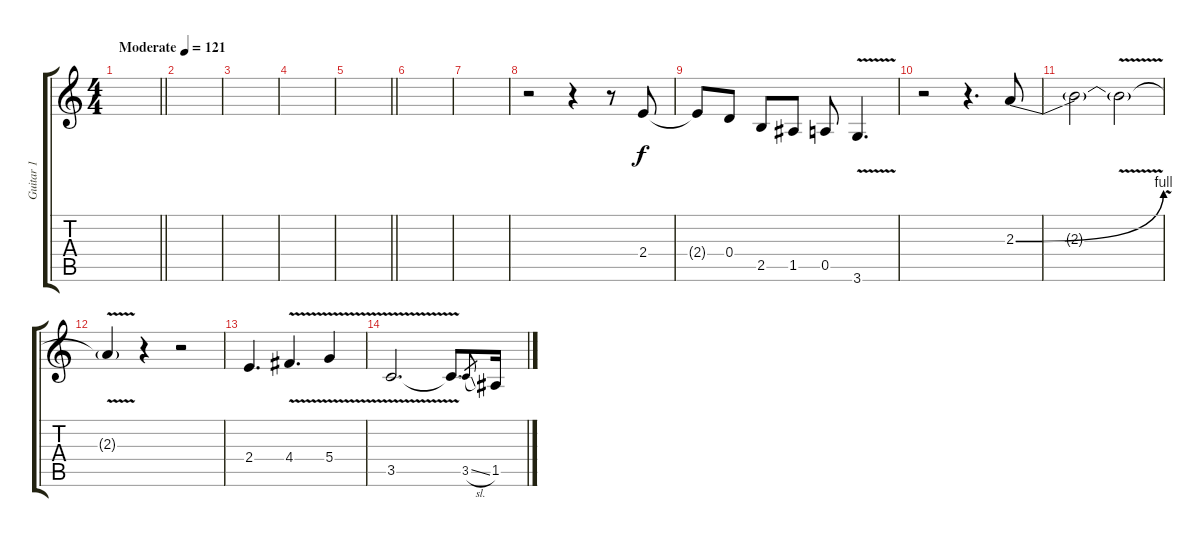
\track ("Guitar 1" "Guitar 1") {instrument distortionguitar}
\staff {score tabs}
\tuning (E4 B3 G3 D3 A2 E2) {hide}
\ts (4 4)
\tempo (121 "Moderate")
\clef g2
\barLineRight lightlight
\ks c
|
|
|
|
\barLineRight lightlight
|
|
|
r.2 r.4 r.8 2.4.8 |
2.4{t}.8 0.4.8 2.5.8 1.5.8 0.5.8 3.6{v}.4{d} |
r.2 r.4{d} 2.3{be (bend 0 0 60 4)}.8 |
2.3{t}.2 2.3{v t}.2 |
2.3{t}.4 r.4 r.2 |
2.4.4{d} 4.4{v}.4{d} 5.4{v}.4 |
3.5{v}.2{d} 3.5{t}.8{d} 3.5{sl}.8{gr} 1.5.16
